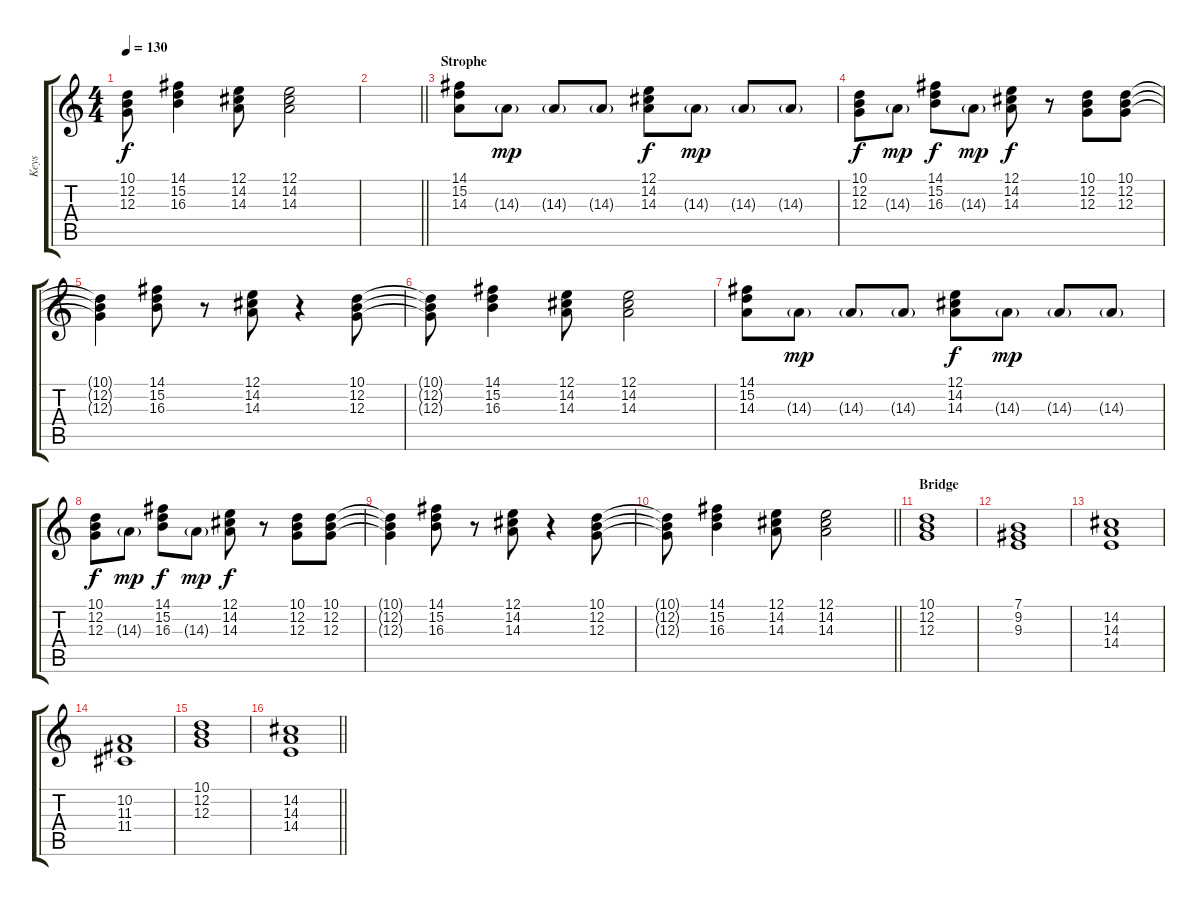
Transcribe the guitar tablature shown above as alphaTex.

\track ("Keys" "Keys") {instrument electricgrandpiano}
\staff {score tabs}
\tuning (E4 B3 G3 D3 A2 E2) {hide}
\ts (4 4)
\tempo 130
\clef g2
\ks c
(10.1{t} 12.2{t} 12.3{t}).8{dy f} (14.1 15.2 16.3).4 (12.1 14.2 14.3).8 (12.1 14.2 14.3).2 |
\barLineRight lightlight
|
\section ("" "Strophe")
(14.1 15.2 14.3).8 14.3{g}.8{dy mp} 14.3{g}.8 14.3{g}.8 (12.1 14.2 14.3).8{dy f} 14.3{g}.8{dy mp} 14.3{g}.8 14.3{g}.8 |
(10.1 12.2 12.3).8{dy f} 14.3{g}.8{dy mp} (14.1 15.2 16.3).8{dy f} 14.3{g}.8{dy mp} (12.1 14.2 14.3).8{dy f} r.8 (10.1 12.2 12.3).8 (10.1 12.2 12.3).8 |
(10.1{t} 12.2{t} 12.3{t}).4 (14.1 15.2 16.3).8 r.8 (12.1 14.2 14.3).8 r.4 (10.1 12.2 12.3).8 |
(10.1{t} 12.2{t} 12.3{t}).8 (14.1 15.2 16.3).4 (12.1 14.2 14.3).8 (12.1 14.2 14.3).2 |
(14.1 15.2 14.3).8 14.3{g}.8{dy mp} 14.3{g}.8 14.3{g}.8 (12.1 14.2 14.3).8{dy f} 14.3{g}.8{dy mp} 14.3{g}.8 14.3{g}.8 |
(10.1 12.2 12.3).8{dy f} 14.3{g}.8{dy mp} (14.1 15.2 16.3).8{dy f} 14.3{g}.8{dy mp} (12.1 14.2 14.3).8{dy f} r.8 (10.1 12.2 12.3).8 (10.1 12.2 12.3).8 |
(10.1{t} 12.2{t} 12.3{t}).4 (14.1 15.2 16.3).8 r.8 (12.1 14.2 14.3).8 r.4 (10.1 12.2 12.3).8 |
\barLineRight lightlight
(10.1{t} 12.2{t} 12.3{t}).8 (14.1 15.2 16.3).4 (12.1 14.2 14.3).8 (12.1 14.2 14.3).2 |
\section ("" "Bridge")
(10.1 12.2 12.3).1 |
(7.1 9.2 9.3).1 |
(14.2 14.3 14.4).1 |
(10.2 11.3 11.4).1 |
(10.1 12.2 12.3).1 |
\barLineRight lightlight
(14.2 14.3 14.4).1
